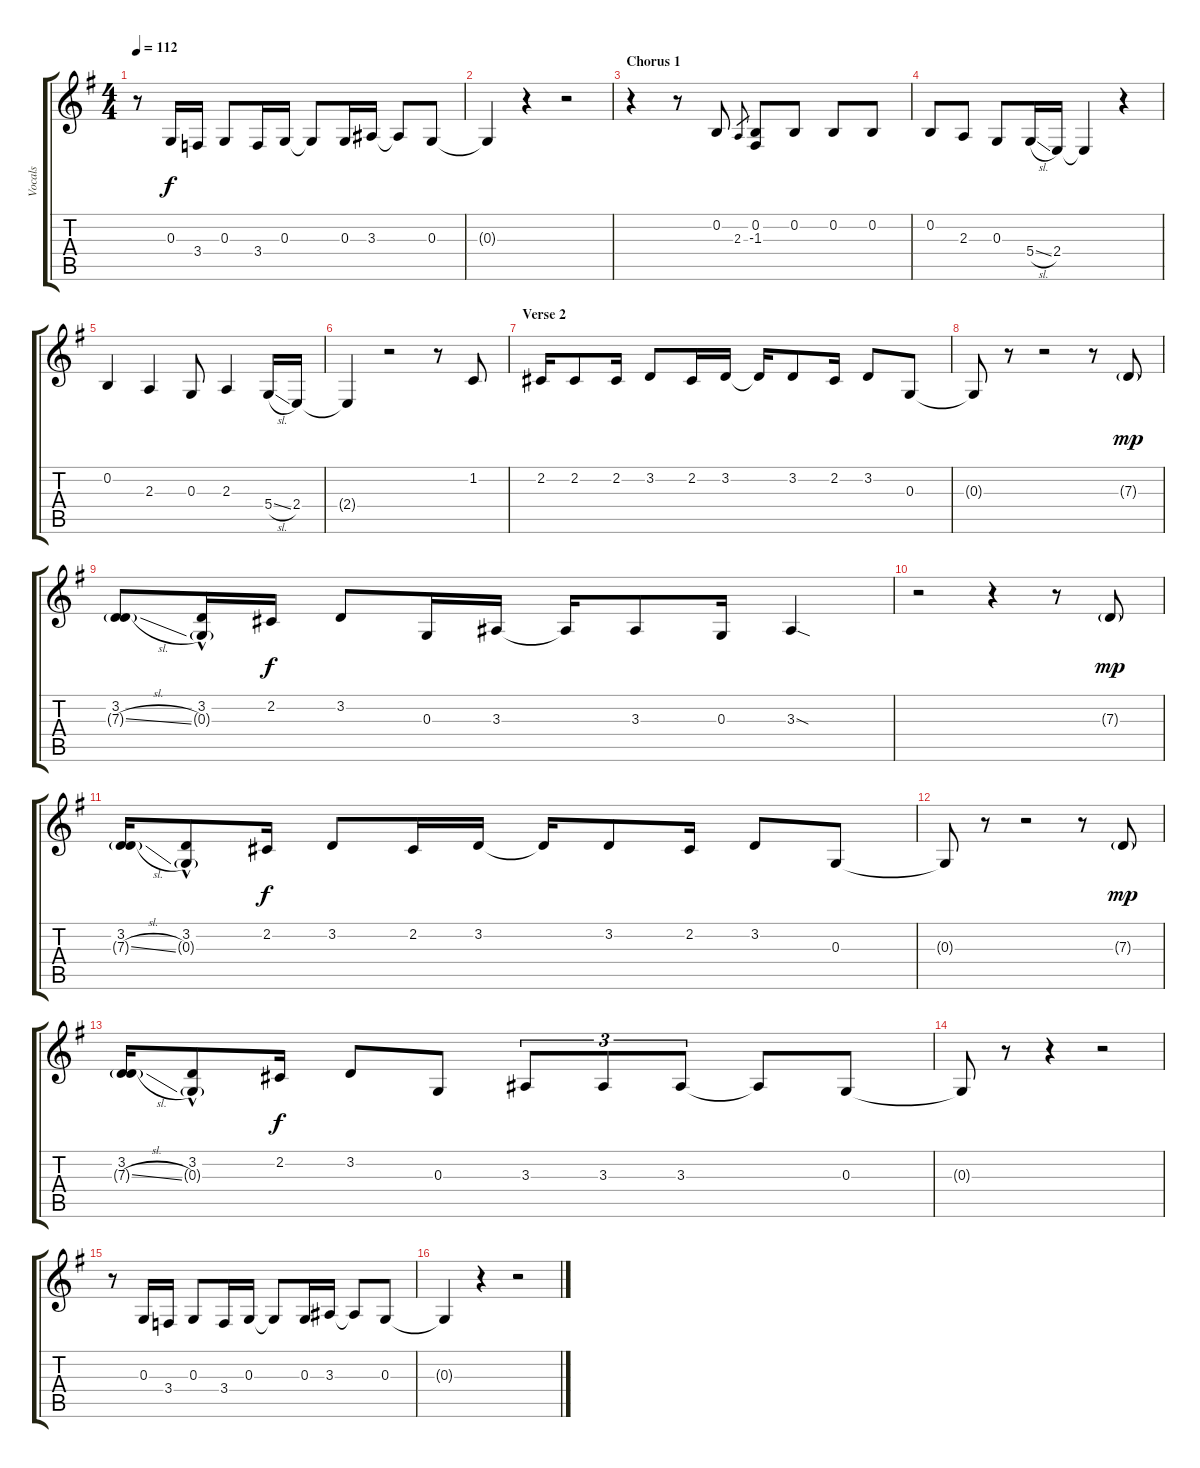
\track ("Vocals" "Vocals") {instrument clarinet}
\staff {score tabs}
\tuning (E4 B3 G3 D3 A2 E2) {hide}
\ts (4 4)
\tempo 112
\clef g2
\ks g
r.8{dy f} 0.3.16 3.4.16 0.3.8 3.4.16 0.3.16 0.3{t}.8 0.3.16 3.3.16 3.3{t}.8 0.3.8 |
0.3{t}.4 r.4 r.2 |
\section ("" "Chorus 1")
r.4 r.8 0.2.8 2.3.8{gr} (0.2 -1.3).8 0.2.8 0.2.8 0.2.8 |
0.2.8 2.3.8 0.3.8 5.4{sl}.16 2.4.16 2.4{t}.4 r.4 |
0.2.4 2.3.4 0.3.8 2.3.4 5.4{sl}.16 2.4.16 |
2.4{t}.4 r.2 r.8 1.2.8 |
\section ("" "Verse 2")
2.2.16 2.2.8 2.2.16 3.2.8 2.2.16 3.2.16 3.2{t}.16 3.2.8 2.2.16 3.2.8 0.3.8 |
0.3{t}.8 r.8 r.2 r.8 7.3{g}.8{dy mp} |
(3.2 7.3{sl g}).8 (3.2 0.3{g hac}).16 2.2.16{dy f} 3.2.8 0.3.16 3.3.16 3.3{t}.16 3.3.8 0.3.16 3.3{sod}.4 |
r.2 r.4 r.8 7.3{g}.8{dy mp} |
(3.2 7.3{sl g}).16 (3.2 0.3{g hac}).8 2.2.16{dy f} 3.2.8 2.2.16 3.2.16 3.2{t}.16 3.2.8 2.2.16 3.2.8 0.3.8 |
0.3{t}.8 r.8 r.2 r.8 7.3{g}.8{dy mp} |
(3.2 7.3{sl g}).16 (3.2 0.3{g hac}).8 2.2.16{dy f} 3.2.8 0.3.8 3.3.8{tu (3 2)} 3.3.8{tu (3 2)} 3.3.8{tu (3 2)} 3.3{t}.8 0.3.8 |
0.3{t}.8 r.8 r.4 r.2 |
r.8 0.3.16 3.4.16 0.3.8 3.4.16 0.3.16 0.3{t}.8 0.3.16 3.3.16 3.3{t}.8 0.3.8 |
0.3{t}.4 r.4 r.2
